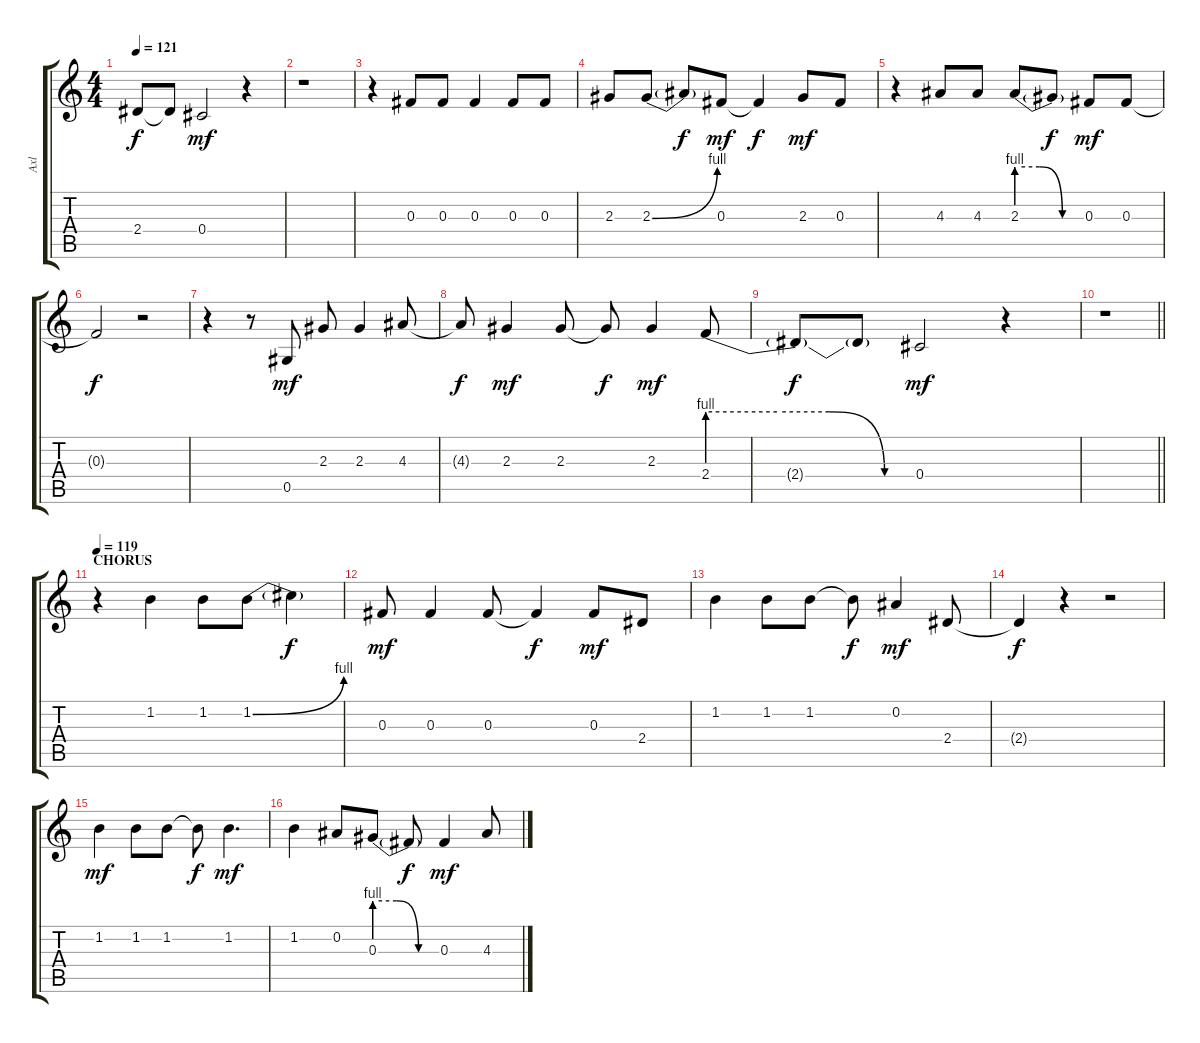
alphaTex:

\track ("Axl" "Axl") {instrument electricguitarclean}
\staff {score tabs}
\tuning (Eb4 Bb3 Gb3 Db3 Ab2 Eb2) {hide}
\ts (4 4)
\tempo 121
\clef g2
\ks c
2.4{t}.8{dy f} 2.4{t}.8 0.4.2{dy mf} r.4 |
r.1 |
r.4 0.3.8 0.3.8 0.3.4 0.3.8 0.3.8 |
2.3.8 2.3{be (bend 0 0 60 4)}.8 2.3{t}.8{dy f} 0.3.8{dy mf} 0.3{t}.4{dy f} 2.3.8{dy mf} 0.3.8 |
r.4 4.3.8 4.3.8 2.3{be (custom 0 4 20 4 40 0 60 0)}.8 2.3{t}.8{dy f} 0.3.8{dy mf} 0.3.8 |
0.3{t}.2{dy f} r.2 |
r.4 r.8 0.5.8{dy mf} 2.3.8 2.3.4 4.3.8 |
4.3{t}.8{dy f} 2.3.4{dy mf} 2.3.8 2.3{t}.8{dy f} 2.3.4{dy mf} 2.4{be (custom 0 4 20 4 35 4 51 0 60 0)}.8 |
2.4{t}.8{dy f} 2.4{t}.8 0.4.2{dy mf} r.4 |
\barLineRight lightlight
r.1 |
\section ("" "CHORUS")
\tempo 119
r.4 1.2.4 1.2.8 1.2{be (bend 0 0 60 4)}.8 1.2{t}.4{dy f} |
0.3.8{dy mf} 0.3.4 0.3.8 0.3{t}.4{dy f} 0.3.8{dy mf} 2.4.8 |
1.2.4 1.2.8 1.2.8 1.2{t}.8{dy f} 0.2.4{dy mf} 2.4.8 |
2.4{t}.4{dy f} r.4 r.2 |
1.2.4{dy mf} 1.2.8 1.2.8 1.2{t}.8{dy f} 1.2.4{d dy mf} |
1.2.4 0.2.8 0.3{be (custom 0 4 20 4 40 0 60 0)}.8 0.3{t}.8{dy f} 0.3.4{dy mf} 4.3.8
